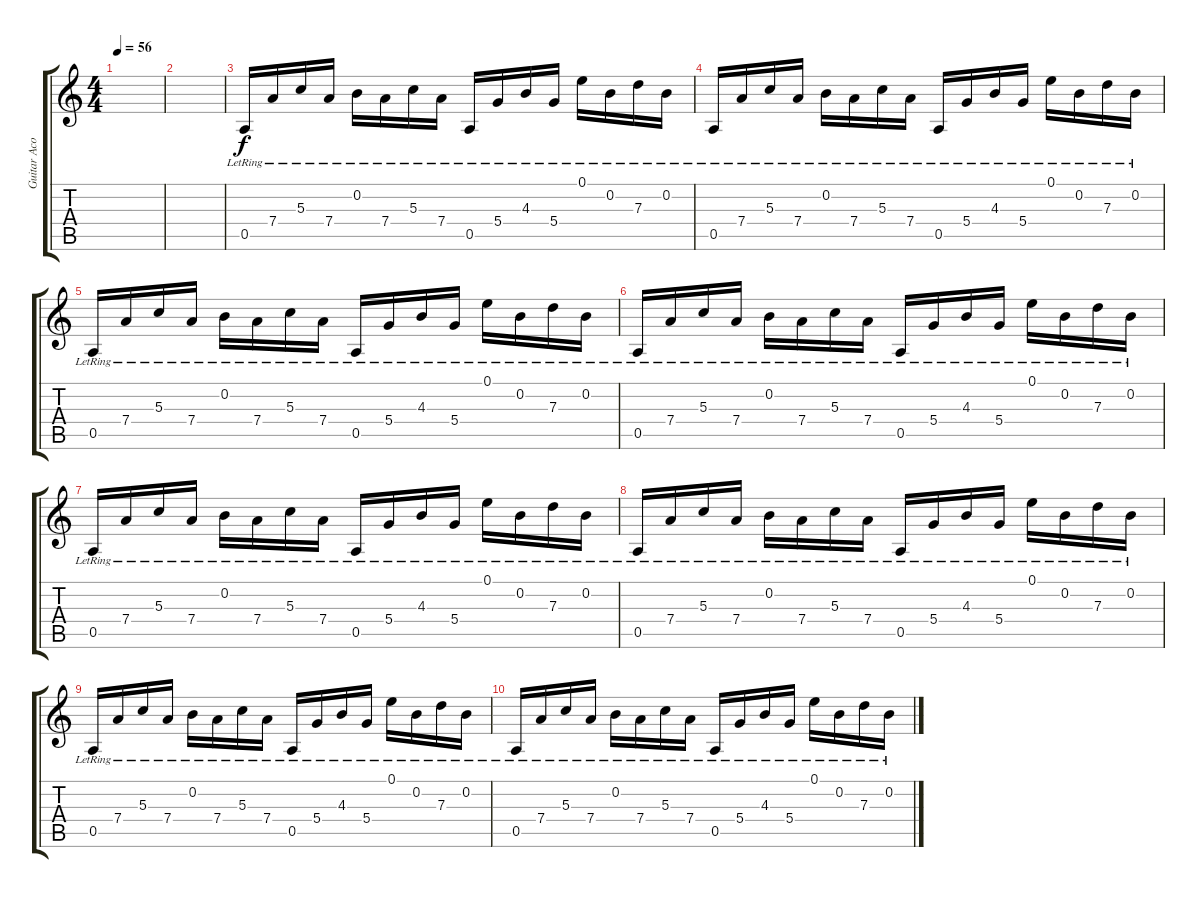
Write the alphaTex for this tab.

\track ("Guitar Acoustic / Solo" "Guitar Aco") {instrument electricguitarclean}
\staff {score tabs}
\tuning (E4 B3 G3 D3 A2 E2) {hide}
\ts (4 4)
\tempo 56
\clef g2
\ks c
|
|
0.5{lr}.16 7.4{lr}.16 5.3{lr}.16 7.4{lr}.16 0.2{lr}.16 7.4{lr}.16 5.3{lr}.16 7.4{lr}.16 0.5{lr}.16 5.4{lr}.16 4.3{lr}.16 5.4{lr}.16 0.1{lr}.16 0.2{lr}.16 7.3{lr}.16 0.2{lr}.16 |
0.5{lr}.16 7.4{lr}.16 5.3{lr}.16 7.4{lr}.16 0.2{lr}.16 7.4{lr}.16 5.3{lr}.16 7.4{lr}.16 0.5{lr}.16 5.4{lr}.16 4.3{lr}.16 5.4{lr}.16 0.1{lr}.16 0.2{lr}.16 7.3{lr}.16 0.2{lr}.16 |
0.5{lr}.16 7.4{lr}.16 5.3{lr}.16 7.4{lr}.16 0.2{lr}.16 7.4{lr}.16 5.3{lr}.16 7.4{lr}.16 0.5{lr}.16 5.4{lr}.16 4.3{lr}.16 5.4{lr}.16 0.1{lr}.16 0.2{lr}.16 7.3{lr}.16 0.2{lr}.16 |
0.5{lr}.16 7.4{lr}.16 5.3{lr}.16 7.4{lr}.16 0.2{lr}.16 7.4{lr}.16 5.3{lr}.16 7.4{lr}.16 0.5{lr}.16 5.4{lr}.16 4.3{lr}.16 5.4{lr}.16 0.1{lr}.16 0.2{lr}.16 7.3{lr}.16 0.2{lr}.16 |
0.5{lr}.16 7.4{lr}.16 5.3{lr}.16 7.4{lr}.16 0.2{lr}.16 7.4{lr}.16 5.3{lr}.16 7.4{lr}.16 0.5{lr}.16 5.4{lr}.16 4.3{lr}.16 5.4{lr}.16 0.1{lr}.16 0.2{lr}.16 7.3{lr}.16 0.2{lr}.16 |
0.5{lr}.16 7.4{lr}.16 5.3{lr}.16 7.4{lr}.16 0.2{lr}.16 7.4{lr}.16 5.3{lr}.16 7.4{lr}.16 0.5{lr}.16 5.4{lr}.16 4.3{lr}.16 5.4{lr}.16 0.1{lr}.16 0.2{lr}.16 7.3{lr}.16 0.2{lr}.16 |
0.5{lr}.16 7.4{lr}.16 5.3{lr}.16 7.4{lr}.16 0.2{lr}.16 7.4{lr}.16 5.3{lr}.16 7.4{lr}.16 0.5{lr}.16 5.4{lr}.16 4.3{lr}.16 5.4{lr}.16 0.1{lr}.16 0.2{lr}.16 7.3{lr}.16 0.2{lr}.16 |
0.5{lr}.16 7.4{lr}.16 5.3{lr}.16 7.4{lr}.16 0.2{lr}.16 7.4{lr}.16 5.3{lr}.16 7.4{lr}.16 0.5{lr}.16 5.4{lr}.16 4.3{lr}.16 5.4{lr}.16 0.1{lr}.16 0.2{lr}.16 7.3{lr}.16 0.2{lr}.16
